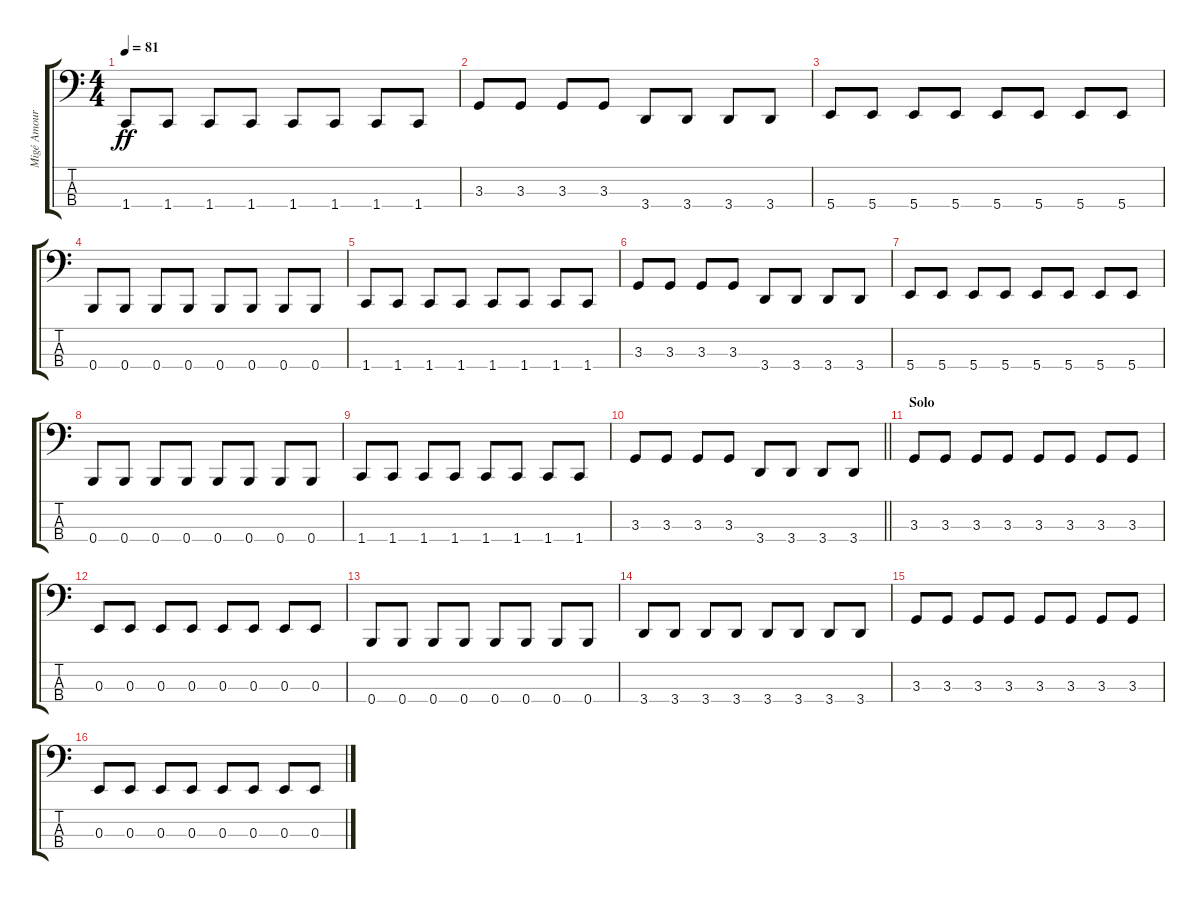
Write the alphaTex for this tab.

\track ("Migé Amour (Bass)" "Migé Amour") {instrument electricbassfinger}
\staff {score tabs}
\tuning (D2 A1 E1 B0) {hide}
\ts (4 4)
\tempo 81
\clef f4
\ks c
1.4.8{dy ff} 1.4.8 1.4.8 1.4.8 1.4.8 1.4.8 1.4.8 1.4.8 |
3.3.8 3.3.8 3.3.8 3.3.8 3.4.8 3.4.8 3.4.8 3.4.8 |
5.4.8 5.4.8 5.4.8 5.4.8 5.4.8 5.4.8 5.4.8 5.4.8 |
0.4.8 0.4.8 0.4.8 0.4.8 0.4.8 0.4.8 0.4.8 0.4.8 |
1.4.8 1.4.8 1.4.8 1.4.8 1.4.8 1.4.8 1.4.8 1.4.8 |
3.3.8 3.3.8 3.3.8 3.3.8 3.4.8 3.4.8 3.4.8 3.4.8 |
5.4.8 5.4.8 5.4.8 5.4.8 5.4.8 5.4.8 5.4.8 5.4.8 |
0.4.8 0.4.8 0.4.8 0.4.8 0.4.8 0.4.8 0.4.8 0.4.8 |
1.4.8 1.4.8 1.4.8 1.4.8 1.4.8 1.4.8 1.4.8 1.4.8 |
\barLineRight lightlight
3.3.8 3.3.8 3.3.8 3.3.8 3.4.8 3.4.8 3.4.8 3.4.8 |
\section ("" "Solo")
3.3.8 3.3.8 3.3.8 3.3.8 3.3.8 3.3.8 3.3.8 3.3.8 |
0.3.8 0.3.8 0.3.8 0.3.8 0.3.8 0.3.8 0.3.8 0.3.8 |
0.4.8 0.4.8 0.4.8 0.4.8 0.4.8 0.4.8 0.4.8 0.4.8 |
3.4.8 3.4.8 3.4.8 3.4.8 3.4.8 3.4.8 3.4.8 3.4.8 |
3.3.8 3.3.8 3.3.8 3.3.8 3.3.8 3.3.8 3.3.8 3.3.8 |
0.3.8 0.3.8 0.3.8 0.3.8 0.3.8 0.3.8 0.3.8 0.3.8
